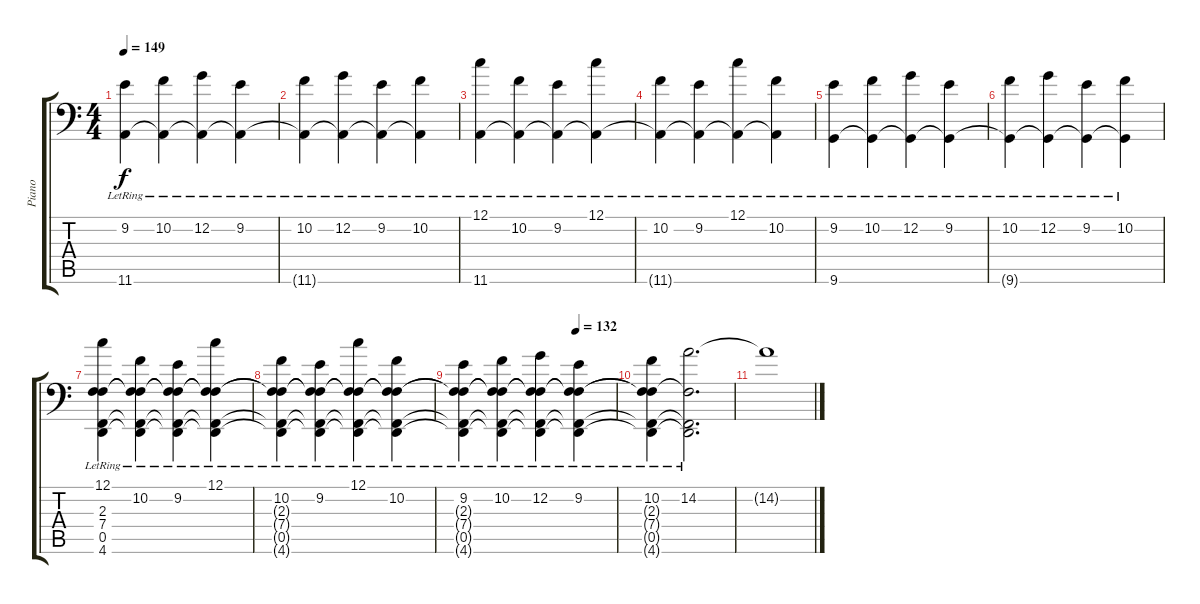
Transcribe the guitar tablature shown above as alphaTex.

\track ("Piano" "Piano") {instrument acousticgrandpiano}
\staff {score tabs}
\tuning (C4 G3 Eb3 Bb2 F2 Bb1) {hide}
\ts (4 4)
\tempo 149
\clef f4
\ks c
(9.2{lr} 11.6{t}).4{dy f} (10.2{lr} 11.6{t}).4 (12.2{lr} 11.6{t}).4 (9.2{lr} 11.6{t}).4 |
(10.2{lr} 11.6{t}).4 (12.2{lr} 11.6{t}).4 (9.2{lr} 11.6{t}).4 (10.2{lr} 11.6{t}).4 |
(12.1{lr} 11.6).4 (10.2{lr} 11.6{t}).4 (9.2{lr} 11.6{t}).4 (12.1{lr} 11.6{t}).4 |
(10.2{lr} 11.6{t}).4 (9.2{lr} 11.6{t}).4 (12.1{lr} 11.6{t}).4 (10.2{lr} 11.6{t}).4 |
(9.2{lr} 9.6{lr}).4 (10.2{lr} 9.6{t}).4 (12.2{lr} 9.6{t}).4 (9.2{lr} 9.6{t}).4 |
(10.2{lr} 9.6{t}).4 (12.2{lr} 9.6{t}).4 (9.2{lr} 9.6{t}).4 (10.2{lr} 9.6{t}).4 |
(12.1{lr} 2.3{lr} 7.4{lr} 0.5{lr} 4.6{lr}).4 (10.2{lr} 2.3{t} 7.4{t} 0.5{t} 4.6{t}).4 (9.2{lr} 2.3{t} 7.4{t} 0.5{t} 4.6{t}).4 (12.1{lr} 2.3{t} 7.4{t} 0.5{t} 4.6{t}).4 |
(10.2{lr} 2.3{t} 7.4{t} 0.5{t} 4.6{t}).4 (9.2{lr} 2.3{t} 7.4{t} 0.5{t} 4.6{t}).4 (12.1{lr} 2.3{t} 7.4{t} 0.5{t} 4.6{t}).4 (10.2{lr} 2.3{t} 7.4{t} 0.5{t} 4.6{t}).4 |
\tempo (132 0.75)
(9.2{lr} 2.3{t} 7.4{t} 0.5{t} 4.6{t}).4 (10.2{lr} 2.3{t} 7.4{t} 0.5{t} 4.6{t}).4 (12.2{lr} 2.3{t} 7.4{t} 0.5{t} 4.6{t}).4 (9.2{lr} 2.3{t} 7.4{t} 0.5{t} 4.6{t}).4 |
(10.2{lr} 2.3{t} 7.4{t} 0.5{t} 4.6{t}).4 (14.2{lr} 2.3{t} 0.5{t} 4.6{t}).2{d} |
14.2{t}.1
